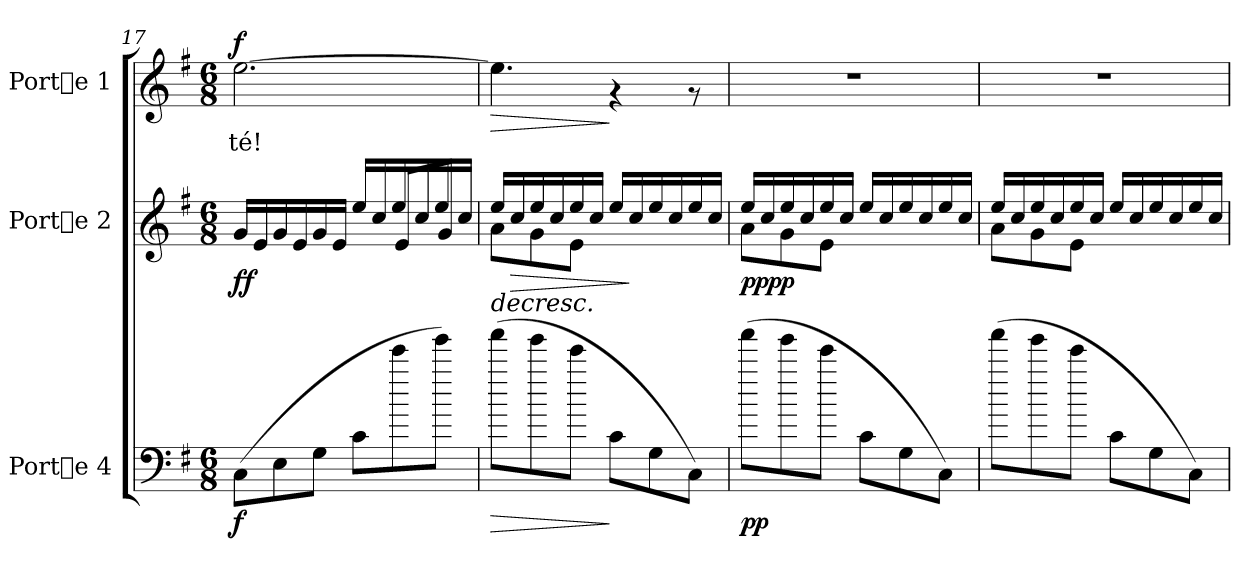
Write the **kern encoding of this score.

**kern	**dynam	**kern	**dynam	**kern	**text	**dynam
*part3	*part3	*part2	*part2	*part1	*part1	*part1
*staff3	*staff3	*staff2	*staff2	*staff1	*staff1	*staff1
*I"Porte 4	*	*I"Porte 2	*	*I"Porte 1	*	*
*clefF4	*	*clefG2	*	*clefG2	*	*
*k[f#]	*	*k[f#]	*	*k[f#]	*	*
*G:	*	*G:	*	*G:	*	*
*M6/8	*	*M6/8	*	*M6/8	*	*
=17	=17	=17	=17	=17	=17	=17
*	*	*^	*	*	*	*
!	!LO:DY:b	!	!	!LO:DY:b	!	!LO:LY:b	!
!	!	!	!	!LO:DY:n=1:b	!	!	!LO:DY:a
(>8C\L	f	16g/L	2ryy	f f	[>2.ee\	-té!	f
.	.	16e/	.	.	.	.	.
8E\	.	16g/	.	.	.	.	.
.	.	16e/	.	.	.	.	.
8G\J	.	16g/	.	.	.	.	.
.	.	16e/J	.	.	.	.	.
8c\L	.	16ee/L	.	.	.	.	.
.	.	16cc/	.	.	.	.	.
8eee\	.	16ee/	8e/L	.	.	.	.
.	.	16cc/	.	.	.	.	.
8ggg\J)	.	16ee/	8g/J	.	.	.	.
.	.	16cc/J	.	.	.	.	.
=18	=18	=18	=18	=18	=18	=18	=18
!	!LO:HP:b	!	!	!LO:HP:b	!	!	!LO:HP:b
(>8aaa\L	>	16ee/L	8a\L	>	4.ee\]	.	>
!	!	!	!	!LO:HP:b	!	!	!
.	.	16cc/	.	>	.	.	.
8ggg\	.	16ee/	8g\	.	.	.	.
.	.	16cc/	.	.	.	.	.
8eee\J	.	16ee/	8e\J	.	.	.	.
.	.	16cc/J	.	.	.	.	.
8c\L	]	16ee/L	4.ryy	.	4rf	.	]
.	.	16cc/	.	] ]	.	.	.
8G\	.	16ee/	.	.	.	.	.
.	.	16cc/	.	.	.	.	.
8C\J)	.	16ee/	.	.	8rf	.	.
.	.	16cc/J	.	.	.	.	.
!!LO:LB:g=z
=19	=19	=19	=19	=19	=19	=19	=19
!	!LO:DY:b	!	!	!LO:DY:b	!	!	!
!	!	!	!	!LO:DY:n=1:b	!	!	!
(>8aaa\L	pp	16ee/L	8a\L	pp pp	2.r	.	.
.	.	16cc/	.	.	.	.	.
8ggg\	.	16ee/	8g\	.	.	.	.
.	.	16cc/	.	.	.	.	.
8eee\J	.	16ee/	8e\J	.	.	.	.
.	.	16cc/J	.	.	.	.	.
8c\L	.	16ee/L	4.ryy	.	.	.	.
.	.	16cc/	.	.	.	.	.
8G\	.	16ee/	.	.	.	.	.
.	.	16cc/	.	.	.	.	.
8C\J)	.	16ee/	.	.	.	.	.
.	.	16cc/J	.	.	.	.	.
=20	=20	=20	=20	=20	=20	=20	=20
(>8aaa\L	.	16ee/L	8a\L	.	2.r	.	.
.	.	16cc/	.	.	.	.	.
8ggg\	.	16ee/	8g\	.	.	.	.
.	.	16cc/	.	.	.	.	.
8eee\J	.	16ee/	8e\J	.	.	.	.
.	.	16cc/J	.	.	.	.	.
8c\L	.	16ee/L	4.ryy	.	.	.	.
.	.	16cc/	.	.	.	.	.
8G\	.	16ee/	.	.	.	.	.
.	.	16cc/	.	.	.	.	.
8C\J)	.	16ee/	.	.	.	.	.
.	.	16cc/J	.	.	.	.	.
*	*	*v	*v	*	*	*	*
=	=	=	=	=	=	=
*-	*-	*-	*-	*-	*-	*-
